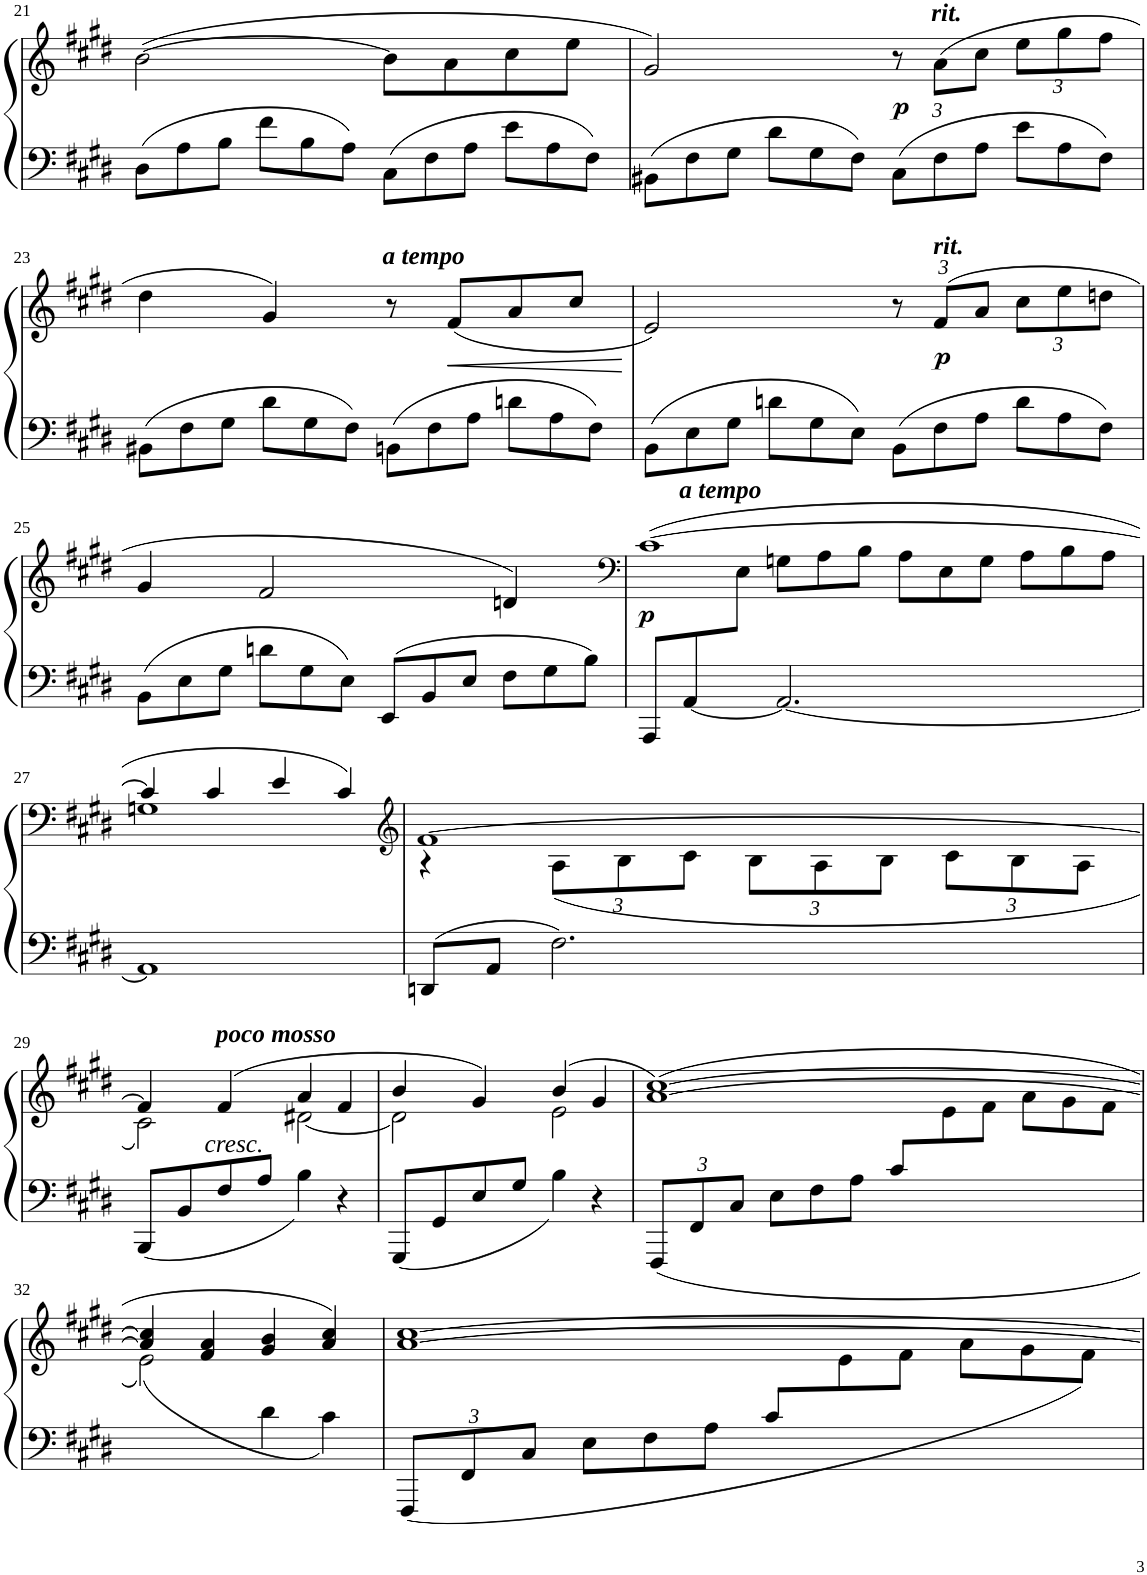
**kern	**kern	**dynam
*part1	*part1	*part1
*staff2	*staff1	*staff1/2
*I"Piano	*	*
*I'Pno	*	*
!!LO:PB:g=z
*clefF4	*clefG2	*
*k[f#c#g#d#]	*k[f#c#g#d#]	*
*M4/4	*M4/4	*
*Xtuplet	*	*
=21	=21	=21
12D#\L	([2b\	.
12A\	.	.
12B\J	.	.
12f#\L	.	.
12B\	.	.
12A\J	.	.
12C#\L	8b\L]	.
12F#\	.	.
.	8a\	.
12A\J	.	.
12e\L	8cc#\	.
12A\	.	.
.	8ee\J	.
12F#\J	.	.
=22	=22	=22
12BB#X\L	2g#/)	.
12F#\	.	.
12G#\J	.	.
12d#\L	.	.
12G#\	.	.
12F#\J	.	.
*	*Xbrackettup	*
!	!	!LO:DY:b
12C#\L	12r	p
!	!LO:TX:a:Bi:t=rit.	!
12F#\	(12a\L	.
12A\J	12cc#\J	.
12e\L	12ee\L	.
12A\	12gg#\	.
12F#\J	12ff#\J	.
!!LO:LB:g=z
=23	=23	=23
12BB#X\L	4dd#\	.
12F#\	.	.
12G#\J	.	.
12d#\L	4g#/)	.
12G#\	.	.
12F#\J	.	.
!	!LO:TX:a:Bi:t=a tempo	!
12BBn\L	8r	.
12F#\	.	.
!	!	!LO:HP:b
.	(8f#/L	<
12A\J	.	.
12dn\L	8a/	.
12A\	.	.
.	8cc#/J	.
12F#\J	.	.
.	.	[
=24	=24	=24
12BB\L	2e/)	.
12E\	.	.
12G#\J	.	.
12dn\L	.	.
12G#\	.	.
12E\J	.	.
12BB\L	12r	.
!	!LO:TX:a:Bi:t=rit.	!
!	!	!LO:DY:b
12F#\	(12f#/L	p
12A\J	12a/J	.
12d\L	12cc#\L	.
12A\	12ee\	.
12F#\J	12ddn\J	.
!!LO:LB:g=z
=25	=25	=25
12BB\L	4g#/	.
12E\	.	.
12G#\J	.	.
12dn\L	2f#/	.
12G#\	.	.
12E\J	.	.
12EE/L	.	.
12BB/	.	.
12E/J	.	.
12F#\L	4dn/)	.
12G#\	.	.
12B\J	.	.
=26	=26	=26
*	*clefF4	*
*	*^	*
*	*	*^	*
!	!	!	!	!LO:DY:b
*	*	*	*^	*
12AAA/L	([1c#	4ryy	6ryy	12ryy	p
!	!	!	!	!LO:TX:a:Bi:t=a tempo	!
[12AA/	.	.	.	3%2ryy	.
12ryy	.	.	12E\J	.	.
*	*	*Xtuplet	*	*	*
2.AA/_	.	12Gn\L	2.ryy	.	.
.	.	12A\	.	.	.
.	.	12B\J	.	.	.
.	.	12A\L	.	.	.
.	.	12E\	.	.	.
.	.	12G\J	.	.	.
.	.	12A\L	.	6.ryy	.
.	.	12B\	.	.	.
.	.	12A\J	.	.	.
*	*	*v	*v	*v	*
!!LO:LB:g=z
=27	=27	=27	=27
1AA]	4c#/]	1Gn	.
.	4c#/	.	.
.	4e/	.	.
.	4c#/)	.	.
=28	=28	=28	=28
*	*clefG2	*	*
8DDn/L	[1f#	4r	.
8AA/J	.	.	.
*	*	*tuplet	*
2.F#\	.	(12A\L	.
.	.	12B\	.
.	.	12c#\J	.
.	.	12B\L	.
.	.	12A\	.
.	.	12B\J	.
.	.	12c#\L	.
.	.	12B\	.
.	.	12A\J	.
!!LO:LB:g=z	!!
=29	=29	=29	=29
8BBB/L	4f#/]	2c#\)	.
8BB/	.	.	.
!	!LO:TX:a:i:t=cresc.	!	!
!	!LO:TX:a:Bi:t=poco mosso	!	!
8F#/	(4f#/	.	.
8A/J	.	.	.
4B\	4a/	[2d#X\	.
4r	4f#/	.	.
=30	=30	=30	=30
8GGG#/L	4b/	2d#\]	.
8GG#/	.	.	.
8E/	4g#/)	.	.
8G#/J	.	.	.
4B\	(4b/	2e\	.
4r	4g#/	.	.
*	*v	*v	*
=31	=31	=31
*tuplet	*	*
*Xbrackettup	*	*
*	*^	*
*	*	*^	*
(<12FFF#/L	([>1a [1cc#)	2.ryy	12%7ryy	.
12FF#/	.	.	.	.
12C#/J	.	.	.	.
*Xtuplet	*	*	*	*
12E\L	.	.	.	.
12F#\	.	.	.	.
12A\J	.	.	.	.
12c#/L	.	.	.	.
6ryy	.	.	12e\	.
.	.	.	12f#\J	.
*	*	*Xtuplet	*	*
4ryy	.	12a\L	4ryy	.
.	.	12g#\	.	.
.	.	12f#\J	.	.
*	*	*v	*v	*
!!LO:LB:g=z
=32	=32	=32	=32
2ryy	4a/] 4cc#/]	(<2e\)	.
.	4f#/ 4a/	.	.
4d#\	4g#/ 4b/	2ryy	.
4c#\)	4a/ 4cc#/)	.	.
*	*v	*v	*
=33	=33	=33
*tuplet	*	*
*	*^	*
*	*	*^	*
12FFF#/L	[>1a [1cc#	2.ryy	12%7ryy	.
12FF#/	.	.	.	.
12C#/J	.	.	.	.
*Xtuplet	*	*	*	*
12E\L	.	.	.	.
12F#\	.	.	.	.
12A\J	.	.	.	.
12c#/L	.	.	.	.
6ryy	.	.	12e\	.
.	.	.	12f#\J	.
4ryy	.	12a\L	4ryy	.
.	.	12g#\	.	.
.	.	(12f#\J	.	.
*	*v	*v	*v	*
=	=	=
*-	*-	*-
